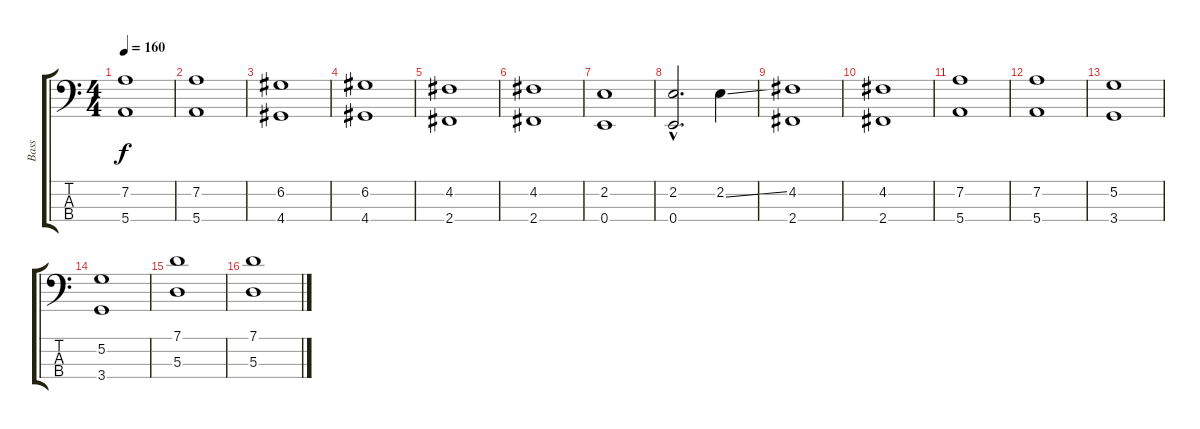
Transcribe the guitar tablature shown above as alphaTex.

\track ("Bass" "Bass") {instrument fretlessbass}
\staff {score tabs}
\tuning (G2 D2 A1 E1) {hide}
\ts (4 4)
\tempo 160
\clef f4
\ks c
(7.2 5.4).1{dy f} |
(7.2 5.4).1 |
(6.2 4.4).1 |
(6.2 4.4).1 |
(4.2 2.4).1 |
(4.2 2.4).1 |
(2.2 0.4).1 |
(2.2{hac} 0.4{hac}).2{d} 2.2{ss}.4 |
(4.2 2.4).1 |
(4.2 2.4).1 |
(7.2 5.4).1 |
(7.2 5.4).1 |
(5.2 3.4).1 |
(5.2 3.4).1 |
(7.1 5.3).1 |
(7.1 5.3).1
